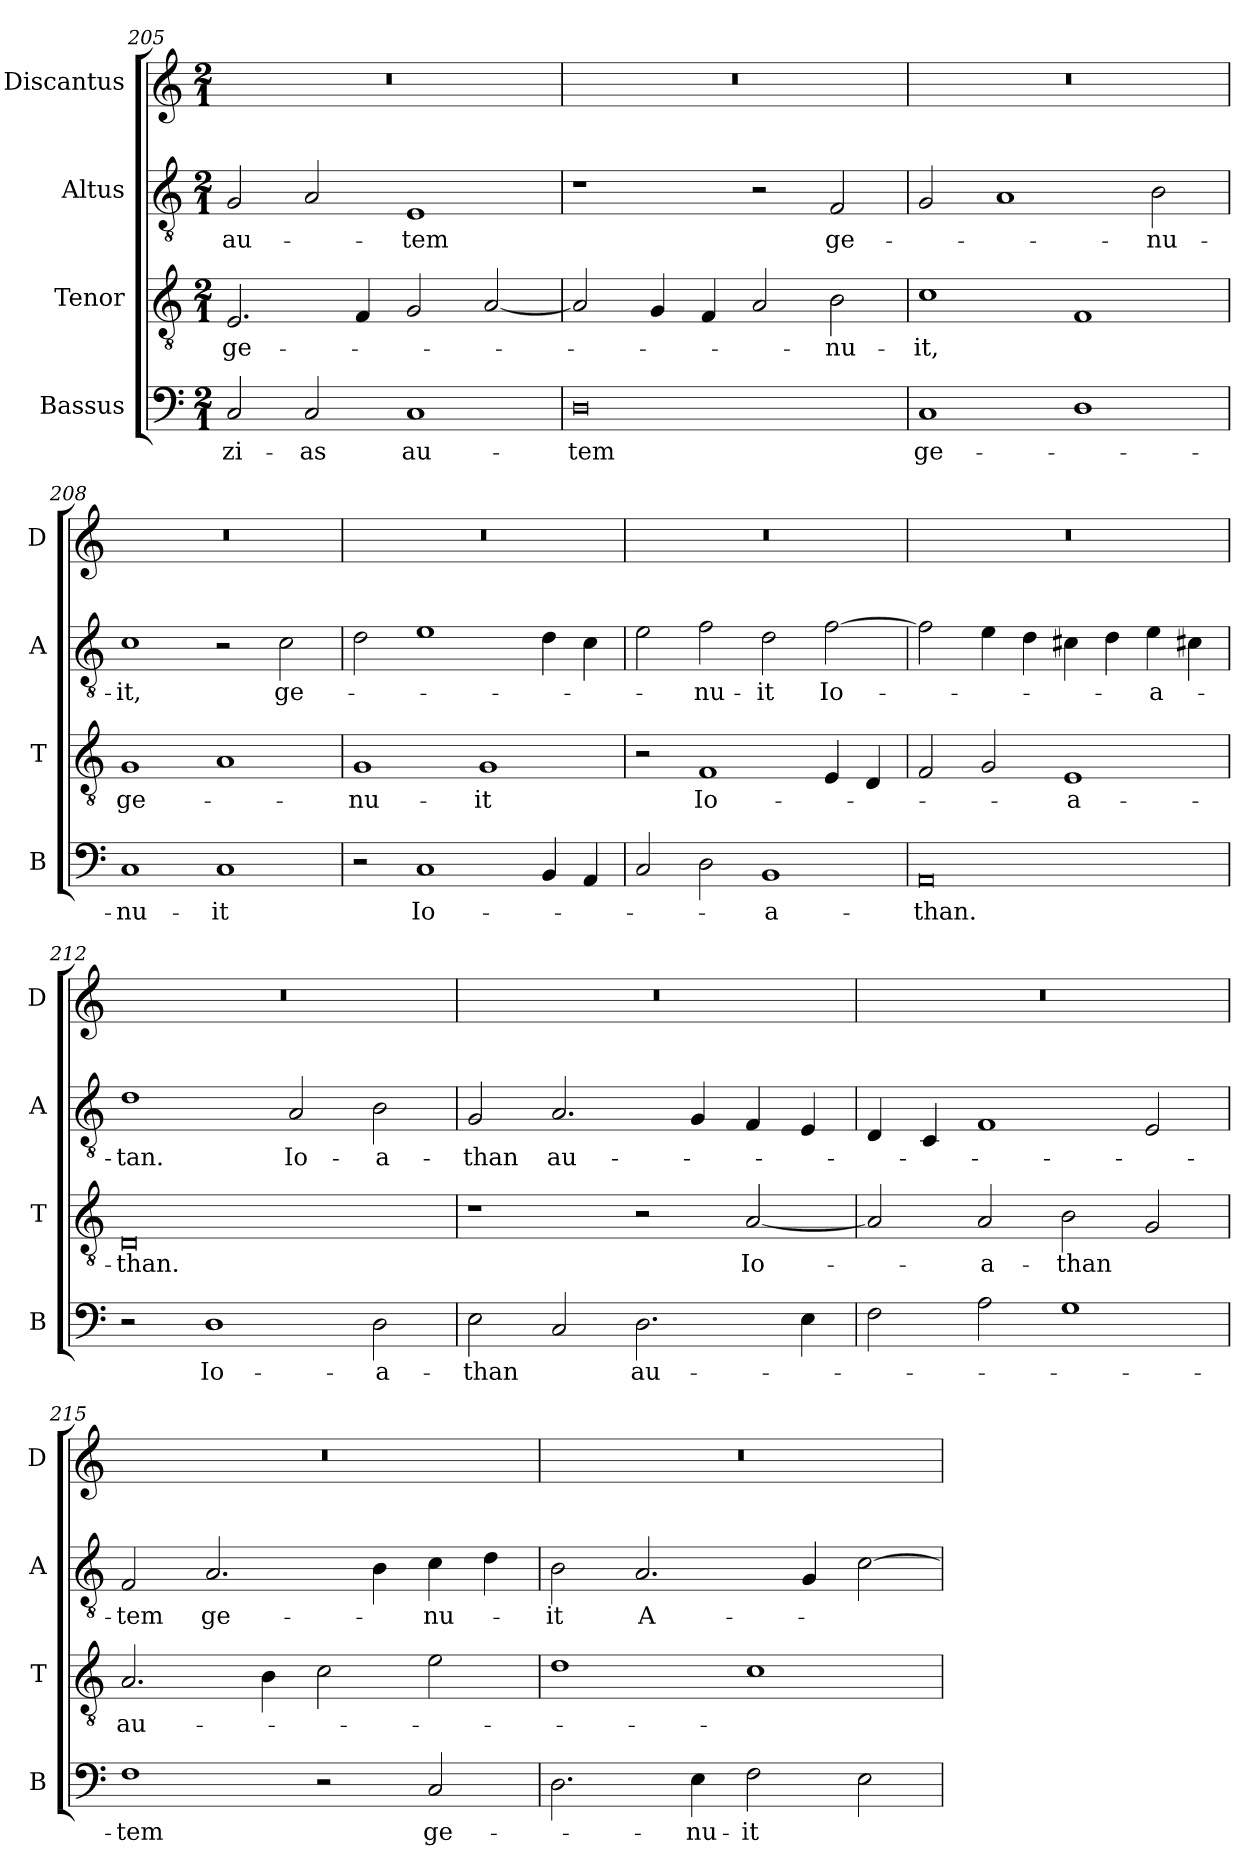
**kern	**text	**kern	**text	**kern	**text	**kern
*part4	*part4	*part3	*part3	*part2	*part2	*part1
*staff4	*staff4	*staff3	*staff3	*staff2	*staff2	*staff1
*I"Bassus	*	*I"Tenor	*	*I"Altus	*	*I"Discantus
*I'B	*	*I'T	*	*I'A	*	*I'D
*clefF4	*	*clefGv2	*	*clefGv2	*	*clefG2
*k[]	*	*k[]	*	*k[]	*	*k[]
*M2/1	*	*M2/1	*	*M2/1	*	*M2/1
=205	=205	=205	=205	=205	=205	=205
2C/	-zi-	2.E/	ge-	2G/	au-	0r
2C/	-as	.	.	2A/	.	.
.	.	4F/	.	.	.	.
1C	au-	2G/	.	1E	-tem	.
.	.	[2A/	.	.	.	.
=206	=206	=206	=206	=206	=206	=206
0D	-tem	2A/]	.	1r	.	0r
.	.	4G/	.	.	.	.
.	.	4F/	.	.	.	.
.	.	2A/	.	2r	.	.
.	.	2B\	-nu-	2F/	ge-	.
=207	=207	=207	=207	=207	=207	=207
1C	ge-	1c	-it,	2G/	.	0r
.	.	.	.	1A	.	.
1D	.	1F	.	.	.	.
.	.	.	.	2B\	-nu-	.
=208	=208	=208	=208	=208	=208	=208
1C	-nu-	1G	ge-	1c	-it,	0r
1C	-it	1A	.	2r	.	.
.	.	.	.	2c\	ge-	.
=209	=209	=209	=209	=209	=209	=209
2r	.	1G	-nu-	2d\	.	0r
1C	Io-	.	.	1e	.	.
.	.	1G	-it	.	.	.
4BB/	.	.	.	4d\	.	.
4AA/	.	.	.	4c\	.	.
=210	=210	=210	=210	=210	=210	=210
2C/	.	2r	.	2e\	.	0r
2D\	.	1F	Io-	2f\	-nu-	.
1BB	-a-	.	.	2d\	-it	.
.	.	4E/	.	[2f\	Io-	.
.	.	4D/	.	.	.	.
=211	=211	=211	=211	=211	=211	=211
0AA	-than.	2F/	.	2f\]	.	0r
.	.	2G/	.	4e\	.	.
.	.	.	.	4d\	.	.
.	.	1E	-a-	4c#X\	.	.
.	.	.	.	4d\	.	.
.	.	.	.	4e\	-a-	.
.	.	.	.	4c#X\	.	.
=212	=212	=212	=212	=212	=212	=212
2r	.	0D	-than.	1d	-tan.	0r
1D	Io-	.	.	.	.	.
.	.	.	.	2A/	Io-	.
2D\	-a-	.	.	2B\	-a-	.
=213	=213	=213	=213	=213	=213	=213
2E\	-than	1r	.	2G/	-than	0r
2C/	.	.	.	2.A/	au-	.
2.D\	au-	2r	.	.	.	.
.	.	.	.	4G/	.	.
.	.	[2A/	Io-	4F/	.	.
4E\	.	.	.	4E/	.	.
=214	=214	=214	=214	=214	=214	=214
2F\	.	2A/]	.	4D/	.	0r
.	.	.	.	4C/	.	.
2A\	.	2A/	-a-	1F	.	.
1G	.	2B\	-than	.	.	.
.	.	2G/	.	2E/	.	.
=215	=215	=215	=215	=215	=215	=215
1F	-tem	2.A/	au-	2F/	-tem	0r
.	.	.	.	2.A/	ge-	.
.	.	4B\	.	.	.	.
2r	.	2c\	.	.	.	.
.	.	.	.	4B\	.	.
2C/	ge-	2e\	.	4c\	-nu-	.
.	.	.	.	4d\	.	.
=216	=216	=216	=216	=216	=216	=216
2.D\	.	1d	.	2B\	-it	0r
.	.	.	.	2.A/	A-	.
4E\	-nu-	.	.	.	.	.
2F\	-it	1c	.	.	.	.
.	.	.	.	4G/	.	.
2E\	.	.	.	[2c\	.	.
=	=	=	=	=	=	=
*-	*-	*-	*-	*-	*-	*-
